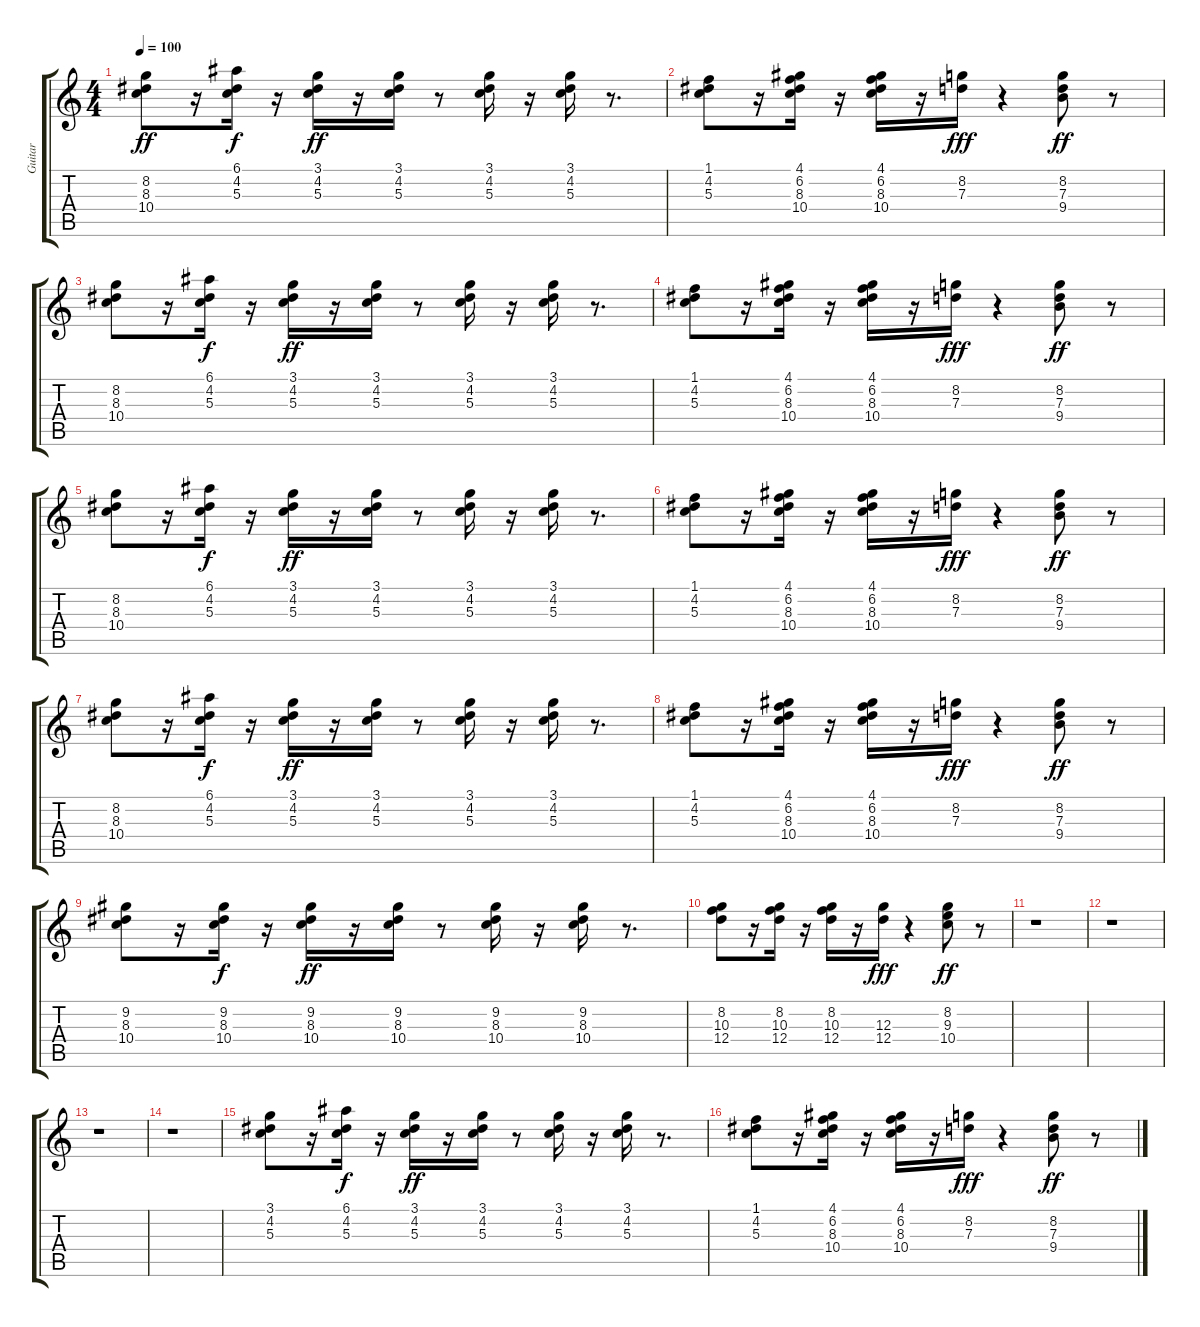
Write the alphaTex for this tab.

\track ("Guitar" "Guitar") {instrument acousticguitarsteel}
\staff {score tabs}
\tuning (E4 B3 G3 D3 A2 E2) {hide}
\ts (4 4)
\tempo 100
\clef g2
\ks c
(8.2 8.3 10.4).8{dy ff} r.16 (6.1 4.2 5.3).16{dy f} r.16 (3.1 4.2 5.3).16{dy ff} r.16 (3.1 4.2 5.3).16 r.8 (3.1 4.2 5.3).16 r.16 (3.1 4.2 5.3).16 r.8{d} |
(1.1 4.2 5.3).8 r.16 (4.1 6.2 8.3 10.4).16 r.16 (4.1 6.2 8.3 10.4).16 r.16 (8.2 7.3).16{dy fff} r.4 (8.2 7.3 9.4).8{dy ff} r.8 |
(8.2 8.3 10.4).8 r.16 (6.1 4.2 5.3).16{dy f} r.16 (3.1 4.2 5.3).16{dy ff} r.16 (3.1 4.2 5.3).16 r.8 (3.1 4.2 5.3).16 r.16 (3.1 4.2 5.3).16 r.8{d} |
(1.1 4.2 5.3).8 r.16 (4.1 6.2 8.3 10.4).16 r.16 (4.1 6.2 8.3 10.4).16 r.16 (8.2 7.3).16{dy fff} r.4 (8.2 7.3 9.4).8{dy ff} r.8 |
(8.2 8.3 10.4).8 r.16 (6.1 4.2 5.3).16{dy f} r.16 (3.1 4.2 5.3).16{dy ff} r.16 (3.1 4.2 5.3).16 r.8 (3.1 4.2 5.3).16 r.16 (3.1 4.2 5.3).16 r.8{d} |
(1.1 4.2 5.3).8 r.16 (4.1 6.2 8.3 10.4).16 r.16 (4.1 6.2 8.3 10.4).16 r.16 (8.2 7.3).16{dy fff} r.4 (8.2 7.3 9.4).8{dy ff} r.8 |
(8.2 8.3 10.4).8 r.16 (6.1 4.2 5.3).16{dy f} r.16 (3.1 4.2 5.3).16{dy ff} r.16 (3.1 4.2 5.3).16 r.8 (3.1 4.2 5.3).16 r.16 (3.1 4.2 5.3).16 r.8{d} |
(1.1 4.2 5.3).8 r.16 (4.1 6.2 8.3 10.4).16 r.16 (4.1 6.2 8.3 10.4).16 r.16 (8.2 7.3).16{dy fff} r.4 (8.2 7.3 9.4).8{dy ff} r.8 |
(9.2 8.3 10.4).8 r.16 (9.2 8.3 10.4).16{dy f} r.16 (9.2 8.3 10.4).16{dy ff} r.16 (9.2 8.3 10.4).16 r.8 (9.2 8.3 10.4).16 r.16 (9.2 8.3 10.4).16 r.8{d} |
(8.2 10.3 12.4).8 r.16 (8.2 10.3 12.4).16 r.16 (8.2 10.3 12.4).16 r.16 (12.3 12.4).16{dy fff} r.4 (8.2 9.3 10.4).8{dy ff} r.8 |
r.1 |
r.1 |
r.1 |
r.1 |
(3.1 4.2 5.3).8 r.16 (6.1 4.2 5.3).16{dy f} r.16 (3.1 4.2 5.3).16{dy ff} r.16 (3.1 4.2 5.3).16 r.8 (3.1 4.2 5.3).16 r.16 (3.1 4.2 5.3).16 r.8{d} |
(1.1 4.2 5.3).8 r.16 (4.1 6.2 8.3 10.4).16 r.16 (4.1 6.2 8.3 10.4).16 r.16 (8.2 7.3).16{dy fff} r.4 (8.2 7.3 9.4).8{dy ff} r.8
